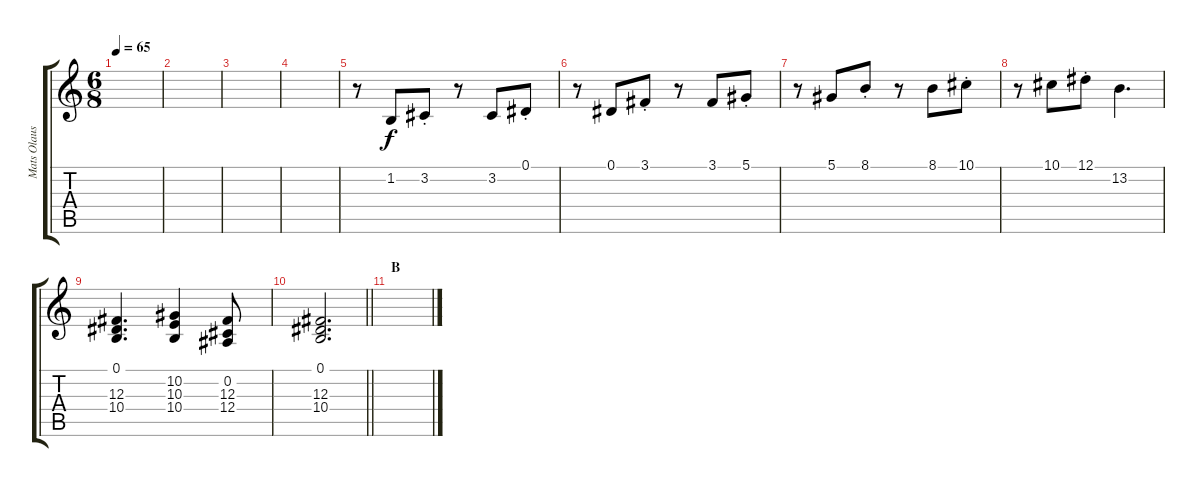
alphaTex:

\track ("Mats Olausson" "Mats Olaus") {instrument stringensemble1}
\staff {score tabs}
\tuning (Eb4 Bb3 Gb3 Db3 Ab2 Eb2) {hide}
\ts (6 8)
\tempo 65
\clef g2
\ks c
|
|
|
|
r.8 1.2.8 3.2{st}.8 r.8 3.2.8 0.1{st}.8 |
r.8 0.1.8 3.1{st}.8 r.8 3.1.8 5.1{st}.8 |
r.8 5.1.8 8.1{st}.8 r.8 8.1.8 10.1{st}.8 |
r.8 10.1.8 12.1{st}.8 13.2.4{d} |
(0.1 12.3 10.4).4{d} (10.2 10.3 10.4).4 (0.2 12.3 12.4).8 |
\barLineRight lightlight
(0.1 12.3 10.4).2{d} |
\section ("" "B")
